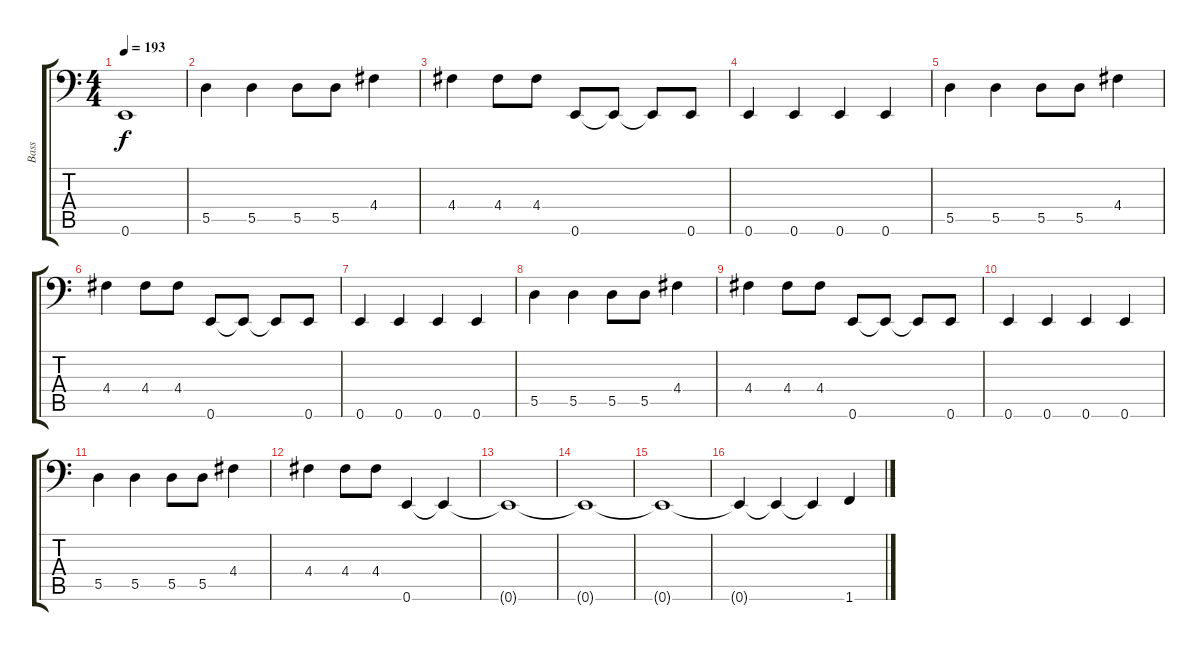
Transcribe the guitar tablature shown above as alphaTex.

\track ("Bass" "Bass") {instrument electricbasspick}
\staff {score tabs}
\tuning (E3 B2 G2 D2 A1 E1) {hide}
\ts (4 4)
\tempo 193
\clef f4
\ks c
0.6.1{dy f} |
5.5.4 5.5.4 5.5.8 5.5.8 4.4.4 |
4.4.4 4.4.8 4.4.8 0.6.8 0.6{t}.8 0.6{t}.8 0.6.8 |
0.6.4 0.6.4 0.6.4 0.6.4 |
5.5.4 5.5.4 5.5.8 5.5.8 4.4.4 |
4.4.4 4.4.8 4.4.8 0.6.8 0.6{t}.8 0.6{t}.8 0.6.8 |
0.6.4 0.6.4 0.6.4 0.6.4 |
5.5.4 5.5.4 5.5.8 5.5.8 4.4.4 |
4.4.4 4.4.8 4.4.8 0.6.8 0.6{t}.8 0.6{t}.8 0.6.8 |
0.6.4 0.6.4 0.6.4 0.6.4 |
5.5.4 5.5.4 5.5.8 5.5.8 4.4.4 |
4.4.4 4.4.8 4.4.8 0.6.4 0.6{t}.4 |
0.6{t}.1 |
0.6{t}.1 |
0.6{t}.1 |
0.6{t}.4 0.6{t}.4 0.6{t}.4 1.6.4
